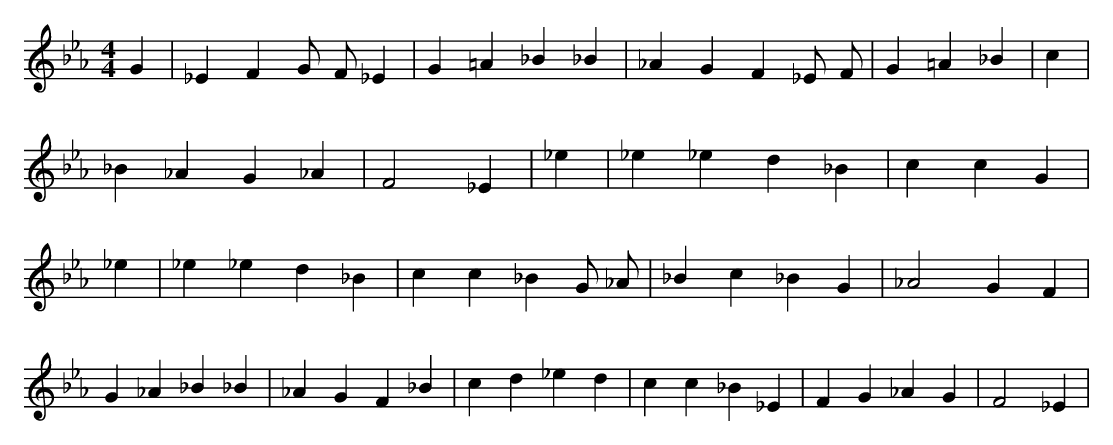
X:1
M:4/4
L:1/8
K:Eb
G2 | _E2 F2 G F _E2 | G2 =A2 _B2 _B2 | _A2 G2 F2 _E F | G2 =A2 _B2 | c2 | _B2 _A2 G2 _A2 | F4 _E2 | _e2 | _e2 _e2 d2 _B2 | c2 c2 G2 | _e2 | _e2 _e2 d2 _B2 | c2 c2 _B2 G _A | _B2 c2 _B2 G2 | _A4 G2 F2 | G2 _A2 _B2 _B2 | _A2 G2 F2 _B2 | c2 d2 _e2 d2 | c2 c2 _B2 _E2 | F2 G2 _A2 G2 | F4 _E2 |
